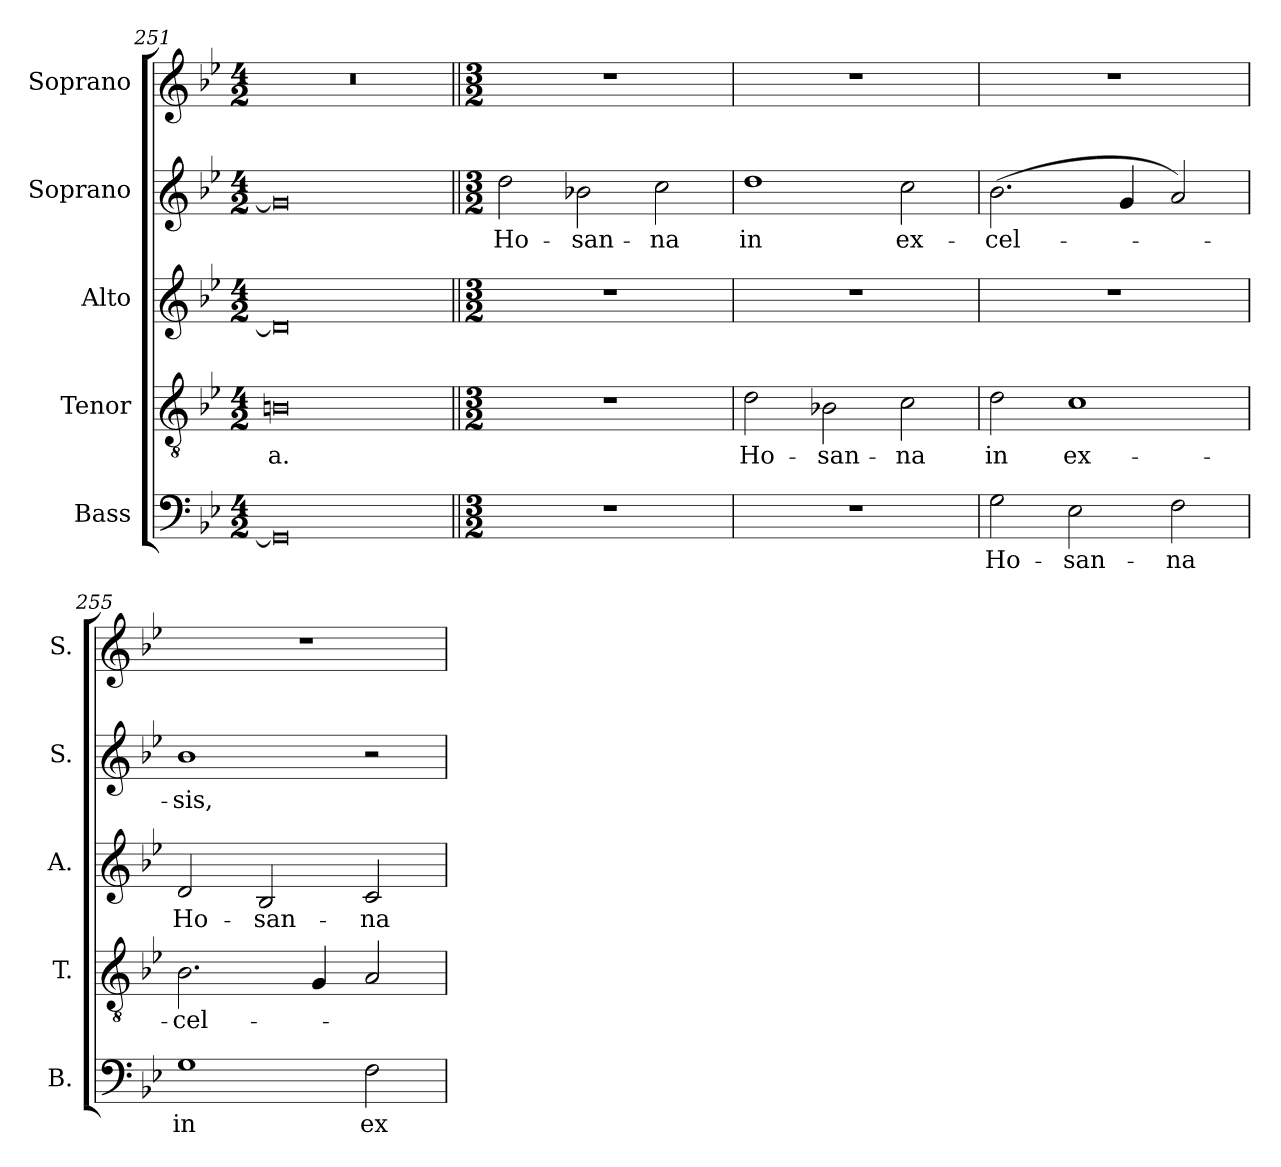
**kern	**text	**kern	**text	**kern	**text	**kern	**text	**kern
*part5	*part5	*part4	*part4	*part3	*part3	*part2	*part2	*part1
*staff5	*staff5	*staff4	*staff4	*staff3	*staff3	*staff2	*staff2	*staff1
*I"Bass	*	*I"Tenor	*	*I"Alto	*	*I"Soprano	*	*I"Soprano
*I'B.	*	*I'T.	*	*I'A.	*	*I'S.	*	*I'S.
*clefF4	*	*clefGv2	*	*clefG2	*	*clefG2	*	*clefG2
*	*	*ITrd7c12	*	*	*	*	*	*
*k[b-e-]	*	*k[b-e-]	*	*k[b-e-]	*	*k[b-e-]	*	*k[b-e-]
*B-:	*	*B-:	*	*B-:	*	*B-:	*	*B-:
*M4/2	*	*M4/2	*	*M4/2	*	*M4/2	*	*M4/2
=251	=251	=251	=251	=251	=251	=251	=251	=251
!	!	!	!LO:LY:b:color=#000000	!	!	!	!	!LO:N:vis=1
0GGi]	.	0BBni	-a.	0di]	.	0gi]	.	0r
!!LO:LB:g=z
=252||	=252||	=252||	=252||	=252||	=252||	=252||	=252||	=252||
*M3/2	*	*M3/2	*	*M3/2	*	*M3/2	*	*M3/2
!LO:N:vis=1	!	!LO:N:vis=1	!	!LO:N:vis=1	!	!	!	!
*	*	*	*	*	*	*MM240	*	*MM240
!	!	!	!	!	!	!	!LO:LY:b:color=#000000	!LO:N:vis=1
1.r	.	1.r	.	1.r	.	2ddi\	Ho-	1.r
!	!	!	!	!	!	!	!LO:LY:b:color=#000000	!
.	.	.	.	.	.	2b-Xi\	-san-	.
!	!	!	!	!	!	!	!LO:LY:b:color=#000000	!
.	.	.	.	.	.	2cci\	-na	.
=253	=253	=253	=253	=253	=253	=253	=253	=253
!LO:N:vis=1	!	!	!	!	!	!	!	!
!	!	!	!LO:LY:b:color=#000000	!LO:N:vis=1	!	!	!	!
!	!	!	!	!	!	!	!LO:LY:b:color=#000000	!LO:N:vis=1
1.r	.	2Di\	Ho-	1.r	.	1ddi	in	1.r
!	!	!	!LO:LY:b:color=#000000	!	!	!	!	!
.	.	2BB-Xi\	-san-	.	.	.	.	.
!	!	!	!LO:LY:b:color=#000000	!	!	!	!	!
!	!	!	!	!	!	!	!LO:LY:b:color=#000000	!
.	.	2Ci\	-na	.	.	2cci\	ex-	.
=254	=254	=254	=254	=254	=254	=254	=254	=254
!	!LO:LY:b:color=#000000	!	!	!	!	!	!	!
!	!	!	!LO:LY:b:color=#000000	!LO:N:vis=1	!	!	!	!
!	!	!	!	!	!	!	!LO:LY:b:color=#000000	!LO:N:vis=1
2Gi\	Ho-	2Di\	in	1.r	.	(2.b-i\	-cel-	1.r
!	!LO:LY:b:color=#000000	!	!	!	!	!	!	!
!	!	!	!LO:LY:b:color=#000000	!	!	!	!	!
2E-i\	-san-	1Ci	ex-	.	.	.	.	.
.	.	.	.	.	.	4gi/	.	.
!	!LO:LY:b:color=#000000	!	!	!	!	!	!	!
2Fi\	-na	.	.	.	.	2ai/)	.	.
=255	=255	=255	=255	=255	=255	=255	=255	=255
!	!LO:LY:b:color=#000000	!	!	!	!	!	!	!
!	!	!	!LO:LY:b:color=#000000	!	!	!	!	!
!	!	!	!	!	!LO:LY:b:color=#000000	!	!	!
!	!	!	!	!	!	!	!LO:LY:b:color=#000000	!LO:N:vis=1
1Gi	in	2.BB-i\	-cel-	2di/	Ho-	1b-i	-sis,	1.r
!	!	!	!	!	!LO:LY:b:color=#000000	!	!	!
.	.	.	.	2B-i/	-san-	.	.	.
.	.	4GGi/	.	.	.	.	.	.
!	!LO:LY:b:color=#000000	!	!	!	!	!	!	!
!	!	!	!	!	!LO:LY:b:color=#000000	!	!	!
2Fi\	ex-	2AAi/	.	2ci/	-na	2r	.	.
=	=	=	=	=	=	=	=	=
*-	*-	*-	*-	*-	*-	*-	*-	*-
